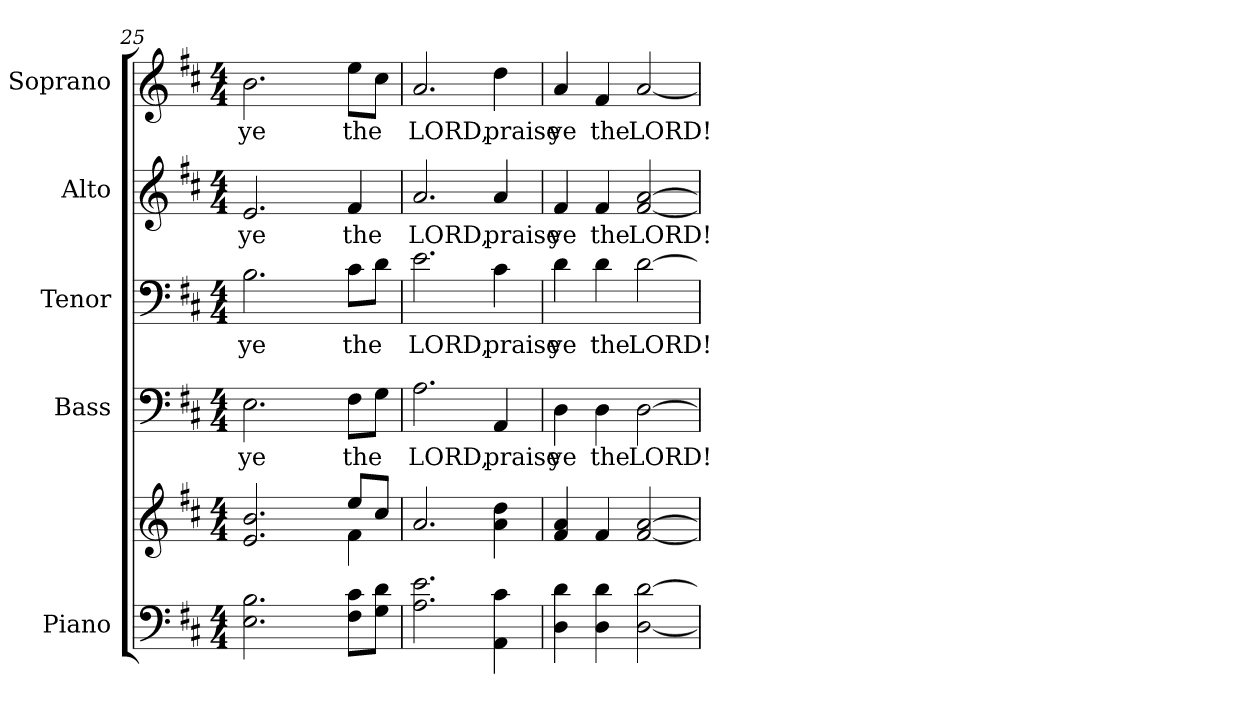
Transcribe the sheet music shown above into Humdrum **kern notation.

**kern	**kern	**kern	**text	**kern	**text	**kern	**text	**kern	**text
*part5	*part5	*part4	*part4	*part3	*part3	*part2	*part2	*part1	*part1
*staff6	*staff5	*staff4	*staff4	*staff3	*staff3	*staff2	*staff2	*staff1	*staff1
*I"Piano	*	*I"Bass	*	*I"Tenor	*	*I"Alto	*	*I"Soprano	*
*I'Pno.	*	*I'B.	*	*I'T.	*	*I'A.	*	*I'S.	*
!!LO:PB:g=z
*clefF4	*clefG2	*clefF4	*	*clefF4	*	*clefG2	*	*clefG2	*
*k[f#c#]	*k[f#c#]	*k[f#c#]	*	*k[f#c#]	*	*k[f#c#]	*	*k[f#c#]	*
*D:	*D:	*D:	*	*D:	*	*D:	*	*D:	*
*M4/4	*M4/4	*M4/4	*	*M4/4	*	*M4/4	*	*M4/4	*
=25	=25	=25	=25	=25	=25	=25	=25	=25	=25
*	*^	*	*	*	*	*	*	*	*
!	!	!	!	!LO:LY:b:color=#000000	!	!	!	!	!	!
!	!	!	!	!	!	!LO:LY:b:color=#000000	!	!	!	!
!	!	!	!	!	!	!	!	!LO:LY:b:color=#000000	!	!
!	!	!	!	!	!	!	!	!	!	!LO:LY:b:color=#000000
2.Ei\ 2.Bi	2.ei/ 2.bi	2ryy	2.Ei\	ye	2.Bi\	ye	2.ei/	ye	2.bi\	ye
.	.	4ryy	.	.	.	.	.	.	.	.
!	!	!	!	!LO:LY:b:color=#000000	!	!	!	!	!	!
!	!	!	!	!	!	!LO:LY:b:color=#000000	!	!	!	!
!	!	!	!	!	!	!	!	!LO:LY:b:color=#000000	!	!
!	!	!	!	!	!	!	!	!	!	!LO:LY:b:color=#000000
8F#i\ 8c#iL	8eei/L	4f#i\	8F#i\L	the	8c#i\L	the	4f#i/	the	8eei\L	the
8Gi\ 8diJ	8cc#i/J	.	8Gi\J	.	8di\J	.	.	.	8cc#i\J	.
*	*v	*v	*	*	*	*	*	*	*	*
=26	=26	=26	=26	=26	=26	=26	=26	=26	=26
!	!	!	!LO:LY:b:color=#000000	!	!	!	!	!	!
!	!	!	!	!	!LO:LY:b:color=#000000	!	!	!	!
!	!	!	!	!	!	!	!LO:LY:b:color=#000000	!	!
!	!	!	!	!	!	!	!	!	!LO:LY:b:color=#000000
2.Ai\ 2.ei	2.ai/	2.Ai\	LORD,	2.ei\	LORD,	2.ai/	LORD,	2.ai/	LORD,
!	!	!	!LO:LY:b:color=#000000	!	!	!	!	!	!
!	!	!	!	!	!LO:LY:b:color=#000000	!	!	!	!
!	!	!	!	!	!	!	!LO:LY:b:color=#000000	!	!
!	!	!	!	!	!	!	!	!	!LO:LY:b:color=#000000
4AAi\ 4c#i	4ai\ 4ddi	4AAi/	praise	4c#i\	praise	4ai/	praise	4ddi\	praise
=27	=27	=27	=27	=27	=27	=27	=27	=27	=27
!	!	!	!LO:LY:b:color=#000000	!	!	!	!	!	!
!	!	!	!	!	!LO:LY:b:color=#000000	!	!	!	!
!	!	!	!	!	!	!	!LO:LY:b:color=#000000	!	!
!	!	!	!	!	!	!	!	!	!LO:LY:b:color=#000000
4Di\ 4di	4f#i/ 4ai	4Di\	ye	4di\	ye	4f#i/	ye	4ai/	ye
!	!	!	!LO:LY:b:color=#000000	!	!	!	!	!	!
!	!	!	!	!	!LO:LY:b:color=#000000	!	!	!	!
!	!	!	!	!	!	!	!LO:LY:b:color=#000000	!	!
!	!	!	!	!	!	!	!	!	!LO:LY:b:color=#000000
4Di\ 4di	4f#i/	4Di\	the	4di\	the	4f#i/	the	4f#i/	the
!	!	!	!LO:LY:b:color=#000000	!	!	!	!	!	!
!	!	!	!	!	!LO:LY:b:color=#000000	!	!	!	!
!	!	!	!	!	!	!	!LO:LY:b:color=#000000	!	!
!	!	!	!	!	!	!	!	!	!LO:LY:b:color=#000000
[<2Di\ [>2di	[<2f#i/ [>2ai	[>2Di\	LORD!	[>2di\	LORD!	[<2f#i/ [>2ai	LORD!	[<2ai/	LORD!
=	=	=	=	=	=	=	=	=	=
*-	*-	*-	*-	*-	*-	*-	*-	*-	*-
